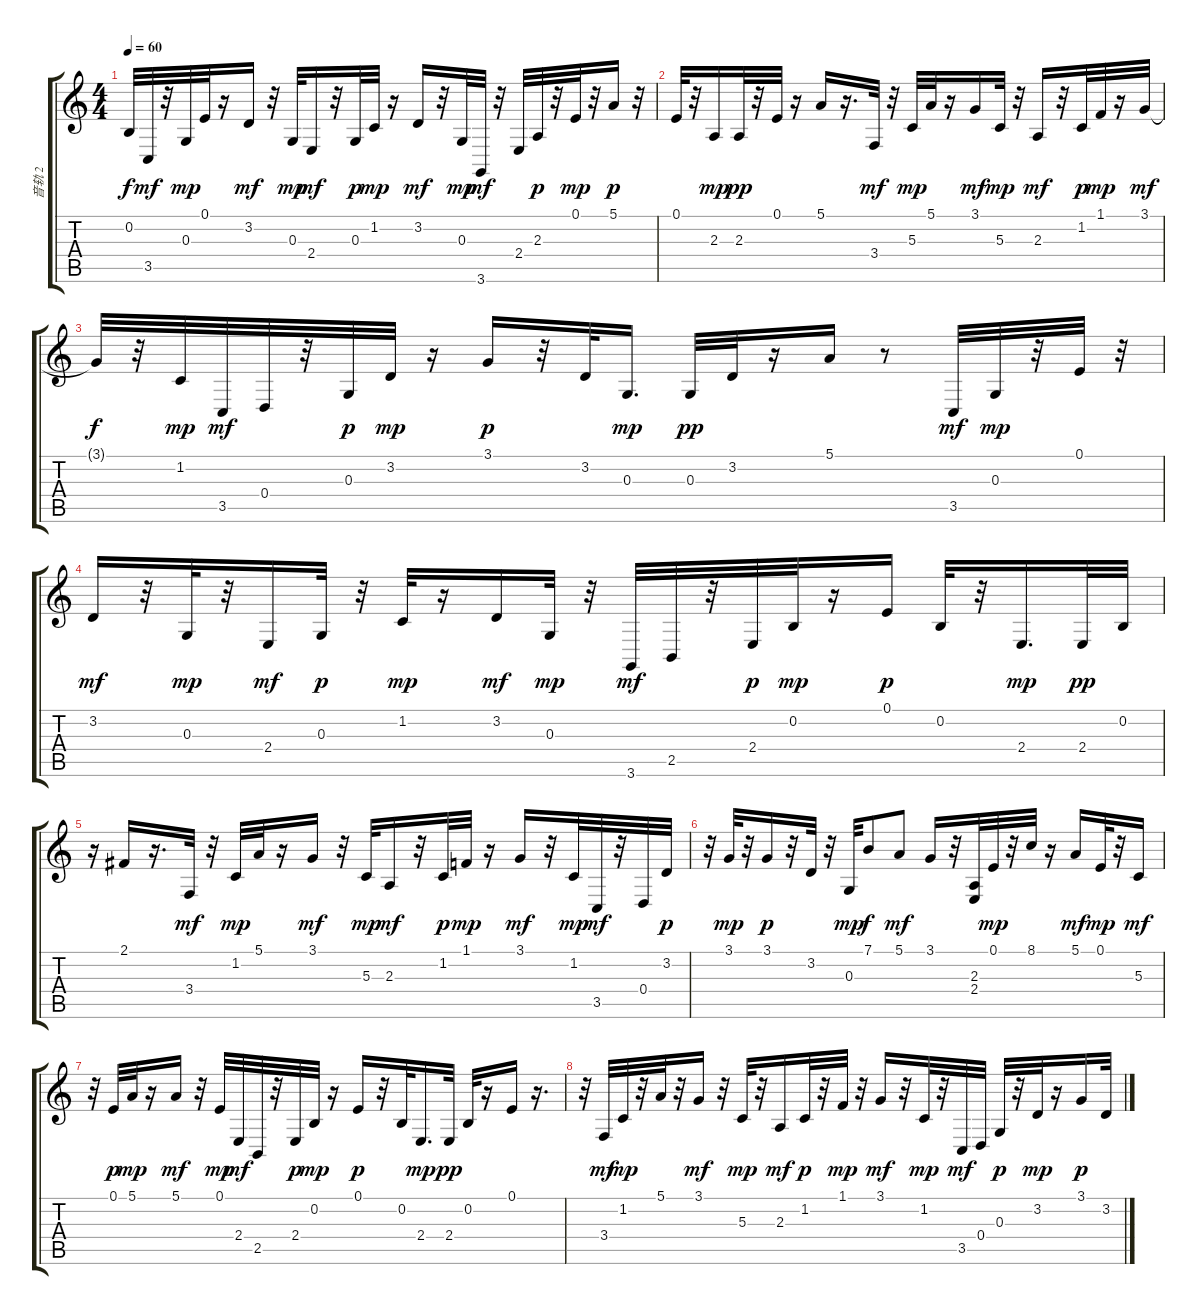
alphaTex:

\track ("音轨 2" "音轨 2") {instrument synthstrings2}
\staff {score tabs}
\tuning (E4 B3 G3 D3 A2 E2) {hide}
\ts (4 4)
\tempo 60
\clef g2
\ks c
0.2{t}.32{dy f} 3.5.32{dy mf volume 12 balance 16 instrument fx4atmosphere} r.32 0.3.32{dy mp instrument fx4atmosphere} 0.1.32 r.16 3.2.16{dy mf} r.32 0.3.32{dy mp} 2.4.16{dy mf} r.32 0.3.32{dy p} 1.2.32{dy mp} r.16 3.2.16{dy mf} r.32 0.3.32{dy mp} 3.6.32{dy mf} r.32 2.4.32 2.3.32{dy p} r.32 0.1.32{dy mp} r.32 5.1.16{dy p} r.32 |
0.1.32 r.32 2.3.16{dy mp} 2.3.32{dy pp} r.32 0.1.32 r.16 5.1.16 r.16{d} 3.4.32{dy mf} r.32 5.3.32{dy mp} 5.1.32 r.16 3.1.16{dy mf} 5.3.32{dy mp} r.32 2.3.16{dy mf} r.32 1.2.32{dy p} 1.1.32{dy mp} r.16 3.1.32{dy mf} |
3.1{t}.32{dy f} r.32 1.2.32{dy mp} 3.5.32{dy mf} 0.4.32 r.32 0.3.32{dy p} 3.2.32{dy mp} r.16 3.1.16{dy p} r.32 3.2.32 0.3.16{d dy mp} 0.3.32{dy pp} 3.2.32 r.16 5.1.16 r.8 3.5.32{dy mf volume 12 balance 16} 0.3.32{dy mp} r.32 0.1.32 r.32 |
3.2.16{dy mf} r.32 0.3.32{dy mp} r.32 2.4.16{dy mf} 0.3.32{dy p} r.32 1.2.32{dy mp} r.16 3.2.16{dy mf} 0.3.32{dy mp} r.32 3.6.32{dy mf} 2.5.32 r.32 2.4.32{dy p} 0.2.32{dy mp} r.16 0.1.16{dy p} 0.2.32 r.32 2.4.16{d dy mp} 2.4.32{dy pp} 0.2.32 |
r.16 2.1.16 r.16{d} 3.4.32{dy mf} r.32 1.2.32{dy mp} 5.1.32 r.16 3.1.16{dy mf} r.32 5.3.32{dy mp} 2.3.16{dy mf} r.32 1.2.32{dy p} 1.1.32{dy mp} r.16 3.1.16{dy mf} r.32 1.2.32{dy mp} 3.5.32{dy mf} r.32 0.4.32{volume 12 balance 16} 3.2.32{dy p} |
r.32 3.1.32{dy mp} r.32 3.1.16{dy p} r.32 3.2.32 r.32 0.3.32{dy mp} 7.1.8{dy f} 5.1.8{dy mf} 3.1.16 r.32 (2.3 2.4).32{volume 12 balance 16} 0.1.32{dy mp} r.32 8.1.32 r.16 5.1.16{dy mf} 0.1.32{dy mp} r.32 5.3.16{dy mf} |
r.32 0.1.32{dy p} 5.1.32{dy mp} r.16 5.1.16{dy mf} r.32 0.1.32{dy mp} 2.4.32{dy mf} 2.5.32 r.32 2.4.32{dy p} 0.2.32{dy mp} r.16 0.1.16{dy p} r.32 0.2.32 2.4.16{d dy mp} 2.4.32{dy pp} 0.2.32 r.16 0.1.16 r.16{d} |
r.32 3.4.32{dy mf} 1.2.32{dy mp} r.32 5.1.32 r.32 3.1.16{dy mf} r.32 5.3.32{dy mp} r.32 2.3.16{dy mf} 1.2.32{dy p} r.32 1.1.32{dy mp} r.32 3.1.16{dy mf} r.32 1.2.32{dy mp} r.32 3.5.32{dy mf} 0.4.32 0.3.32{dy p} r.32 3.2.32{dy mp} r.16 3.1.16{dy p} 3.2.32
